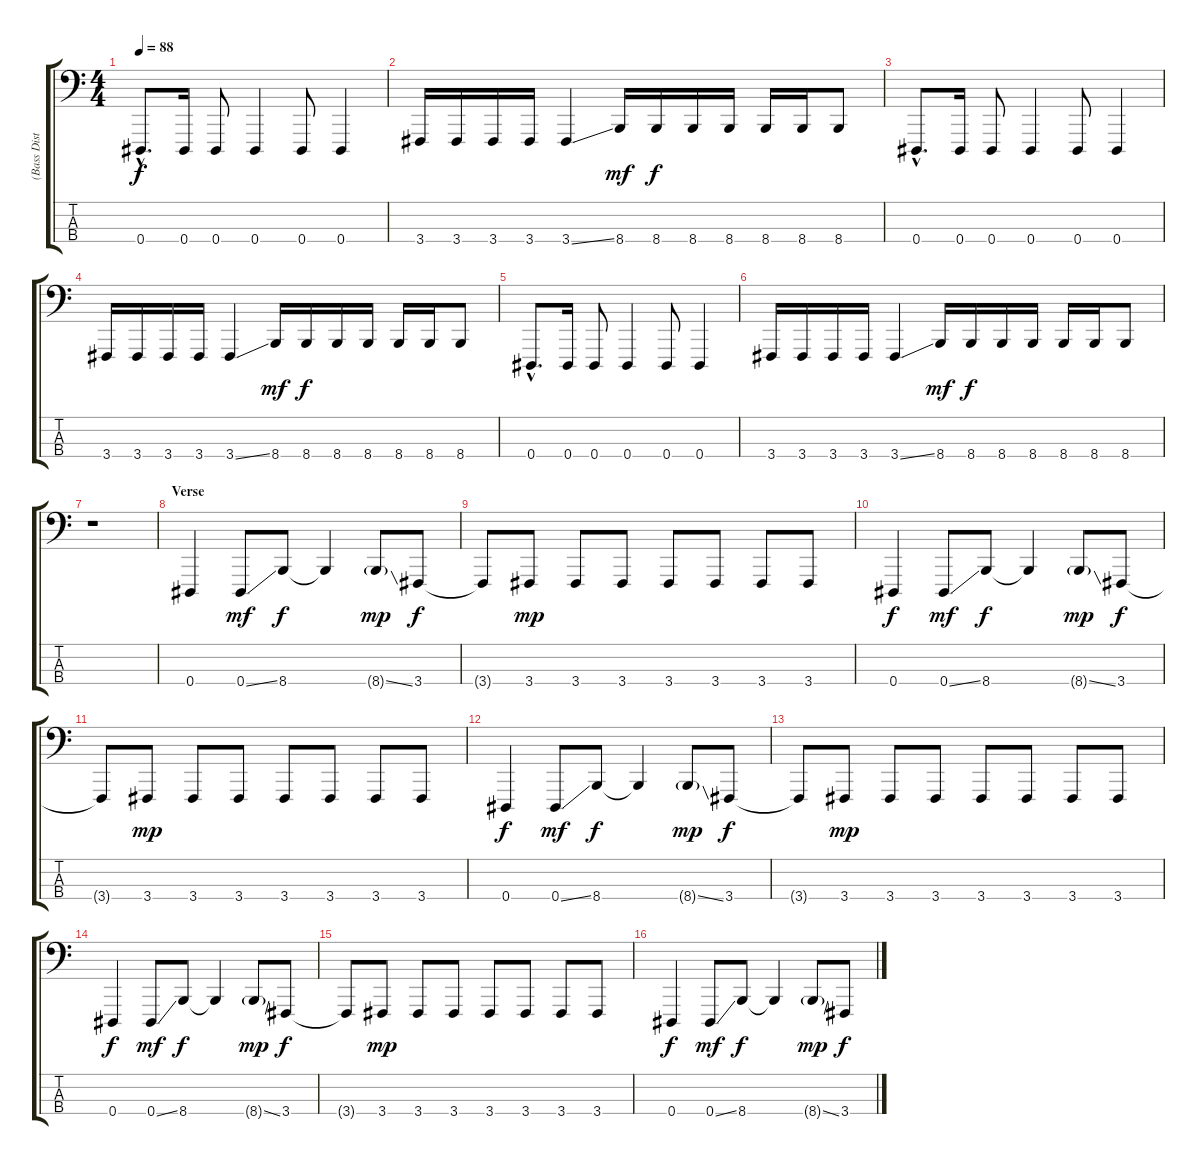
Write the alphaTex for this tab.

\track ("(Bass Disto)" "(Bass Dist") {instrument lead8bassandlead}
\staff {score tabs}
\tuning (Gb2 Db2 Ab1 Eb1) {hide}
\ts (4 4)
\tempo 88
\clef f4
\ks c
0.4{hac}.8{d dy f} 0.4.16 0.4.8 0.4.4 0.4.8 0.4.4 |
3.4.16 3.4.16 3.4.16 3.4.16 3.4{ss}.4 8.4.16{dy mf} 8.4.16{dy f} 8.4.16 8.4.16 8.4.16 8.4.16 8.4.8 |
0.4{hac}.8{d} 0.4.16 0.4.8 0.4.4 0.4.8 0.4.4 |
3.4.16 3.4.16 3.4.16 3.4.16 3.4{ss}.4 8.4.16{dy mf} 8.4.16{dy f} 8.4.16 8.4.16 8.4.16 8.4.16 8.4.8 |
0.4{hac}.8{d} 0.4.16 0.4.8 0.4.4 0.4.8 0.4.4 |
3.4.16 3.4.16 3.4.16 3.4.16 3.4{ss}.4 8.4.16{dy mf} 8.4.16{dy f} 8.4.16 8.4.16 8.4.16 8.4.16 8.4.8 |
r.1 |
\section ("" "Verse")
0.4.4 0.4{ss}.8{dy mf} 8.4.8{dy f} 8.4{t}.4 8.4{ss g}.8{dy mp} 3.4.8{dy f} |
3.4{t}.8 3.4.8{dy mp} 3.4.8 3.4.8 3.4.8 3.4.8 3.4.8 3.4.8 |
0.4.4{dy f} 0.4{ss}.8{dy mf} 8.4.8{dy f} 8.4{t}.4 8.4{ss g}.8{dy mp} 3.4.8{dy f} |
3.4{t}.8 3.4.8{dy mp} 3.4.8 3.4.8 3.4.8 3.4.8 3.4.8 3.4.8 |
0.4.4{dy f} 0.4{ss}.8{dy mf} 8.4.8{dy f} 8.4{t}.4 8.4{ss g}.8{dy mp} 3.4.8{dy f} |
3.4{t}.8 3.4.8{dy mp} 3.4.8 3.4.8 3.4.8 3.4.8 3.4.8 3.4.8 |
0.4.4{dy f} 0.4{ss}.8{dy mf} 8.4.8{dy f} 8.4{t}.4 8.4{ss g}.8{dy mp} 3.4.8{dy f} |
3.4{t}.8 3.4.8{dy mp} 3.4.8 3.4.8 3.4.8 3.4.8 3.4.8 3.4.8 |
0.4.4{dy f} 0.4{ss}.8{dy mf} 8.4.8{dy f} 8.4{t}.4 8.4{ss g}.8{dy mp} 3.4.8{dy f}
